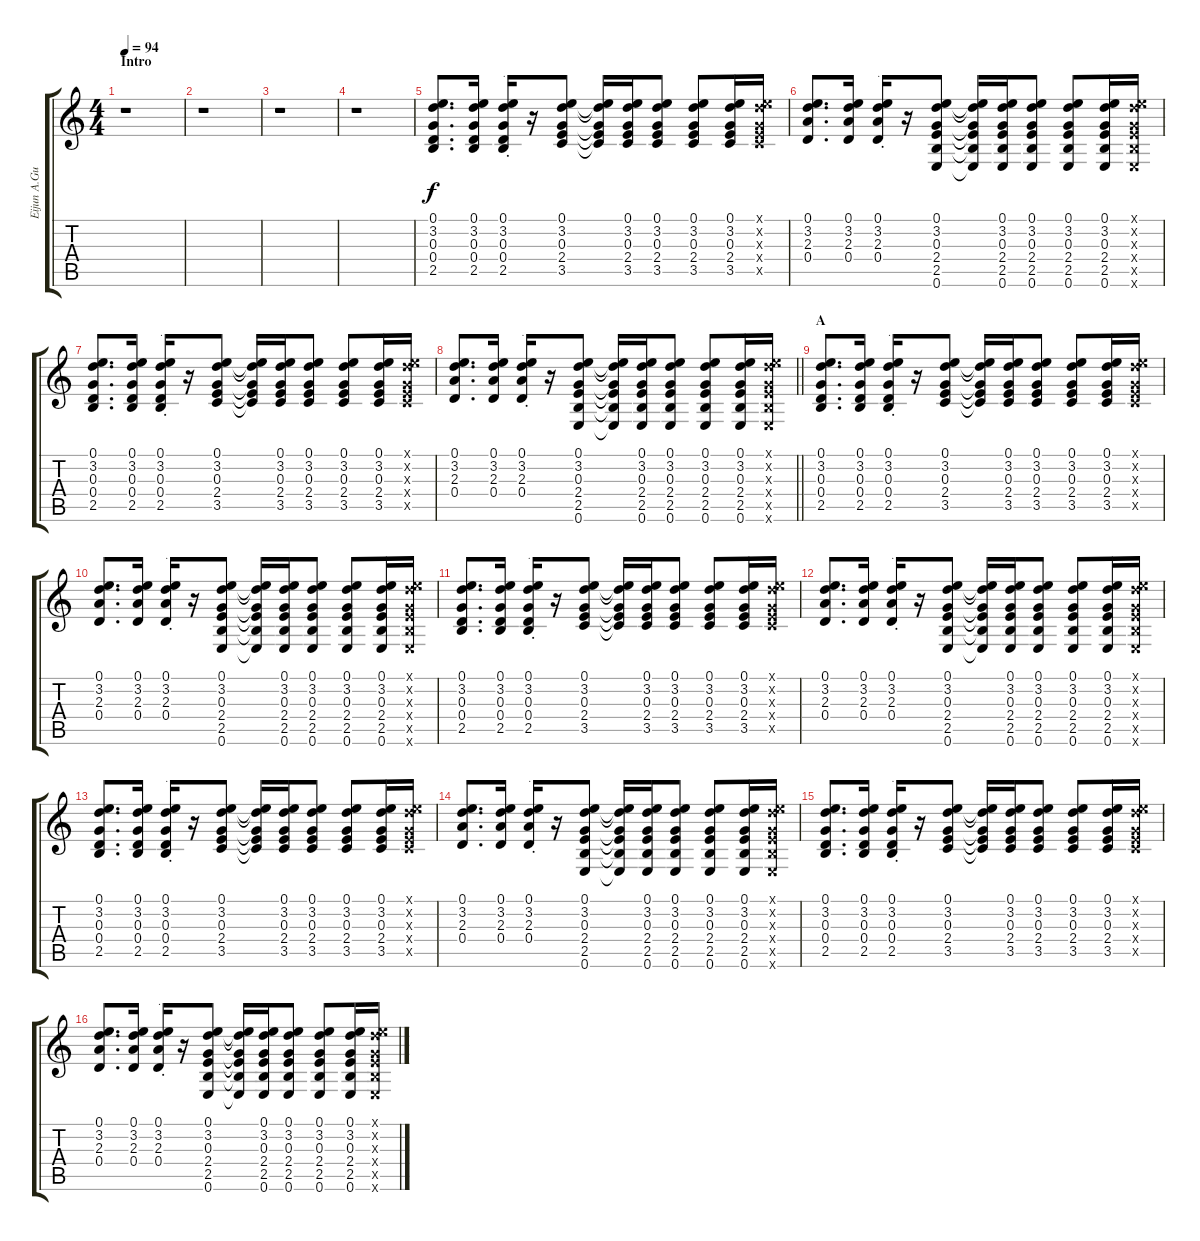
\track ("Eijun A.Guitar" "Eijun A.Gu") {instrument acousticguitarsteel}
\staff {score tabs}
\tuning (E4 B3 G3 D3 A2 E2) {hide}
\ts (4 4)
\section ("" "Intro")
\tempo 94
\clef g2
\ks c
r.1{dy f instrument acousticguitarsteel} |
r.1 |
r.1 |
r.1 |
(0.1 3.2 0.3 0.4 2.5).8{d} (0.1 3.2 0.3 0.4 2.5).16 (0.1{st} 3.2{st} 0.3{st} 0.4{st} 2.5{st}).16{txt "."} r.16 (0.1 3.2 0.3 2.4 3.5).8 (0.1{t} 3.2{t} 0.3{t} 2.4{t} 3.5{t}).16 (0.1 3.2 0.3 2.4 3.5).16 (0.1 3.2 0.3 2.4 3.5).8 (0.1 3.2 0.3 2.4 3.5).8 (0.1 3.2 0.3 2.4 3.5).16 (0.1{x} 3.2{x} 0.3{x} 2.4{x} 3.5{x}).16 |
(0.1 3.2 2.3 0.4).8{d} (0.1 3.2 2.3 0.4).16 (0.1{st} 3.2{st} 2.3{st} 0.4{st}).16{txt "."} r.16 (0.1 3.2 0.3 2.4 2.5 0.6).8 (0.1{t} 3.2{t} 0.3{t} 2.4{t} 2.5{t} 0.6{t}).16 (0.1 3.2 0.3 2.4 2.5 0.6).16 (0.1 3.2 0.3 2.4 2.5 0.6).8 (0.1 3.2 0.3 2.4 2.5 0.6).8 (0.1 3.2 0.3 2.4 2.5 0.6).16 (0.1{x} 3.2{x} 0.3{x} 2.4{x} 2.5{x} 0.6{x}).16 |
(0.1 3.2 0.3 0.4 2.5).8{d} (0.1 3.2 0.3 0.4 2.5).16 (0.1{st} 3.2{st} 0.3{st} 0.4{st} 2.5{st}).16{txt "."} r.16 (0.1 3.2 0.3 2.4 3.5).8 (0.1{t} 3.2{t} 0.3{t} 2.4{t} 3.5{t}).16 (0.1 3.2 0.3 2.4 3.5).16 (0.1 3.2 0.3 2.4 3.5).8 (0.1 3.2 0.3 2.4 3.5).8 (0.1 3.2 0.3 2.4 3.5).16 (0.1{x} 3.2{x} 0.3{x} 2.4{x} 3.5{x}).16 |
\barLineRight lightlight
(0.1 3.2 2.3 0.4).8{d} (0.1 3.2 2.3 0.4).16 (0.1{st} 3.2{st} 2.3{st} 0.4{st}).16{txt "."} r.16 (0.1 3.2 0.3 2.4 2.5 0.6).8 (0.1{t} 3.2{t} 0.3{t} 2.4{t} 2.5{t} 0.6{t}).16 (0.1 3.2 0.3 2.4 2.5 0.6).16 (0.1 3.2 0.3 2.4 2.5 0.6).8 (0.1 3.2 0.3 2.4 2.5 0.6).8 (0.1 3.2 0.3 2.4 2.5 0.6).16 (0.1{x} 3.2{x} 0.3{x} 2.4{x} 2.5{x} 0.6{x}).16 |
\section ("" "A")
(0.1 3.2 0.3 0.4 2.5).8{d} (0.1 3.2 0.3 0.4 2.5).16 (0.1{st} 3.2{st} 0.3{st} 0.4{st} 2.5{st}).16{txt "."} r.16 (0.1 3.2 0.3 2.4 3.5).8 (0.1{t} 3.2{t} 0.3{t} 2.4{t} 3.5{t}).16 (0.1 3.2 0.3 2.4 3.5).16 (0.1 3.2 0.3 2.4 3.5).8 (0.1 3.2 0.3 2.4 3.5).8 (0.1 3.2 0.3 2.4 3.5).16 (0.1{x} 3.2{x} 0.3{x} 2.4{x} 3.5{x}).16 |
(0.1 3.2 2.3 0.4).8{d} (0.1 3.2 2.3 0.4).16 (0.1{st} 3.2{st} 2.3{st} 0.4{st}).16{txt "."} r.16 (0.1 3.2 0.3 2.4 2.5 0.6).8 (0.1{t} 3.2{t} 0.3{t} 2.4{t} 2.5{t} 0.6{t}).16 (0.1 3.2 0.3 2.4 2.5 0.6).16 (0.1 3.2 0.3 2.4 2.5 0.6).8 (0.1 3.2 0.3 2.4 2.5 0.6).8 (0.1 3.2 0.3 2.4 2.5 0.6).16 (0.1{x} 3.2{x} 0.3{x} 2.4{x} 2.5{x} 0.6{x}).16 |
(0.1 3.2 0.3 0.4 2.5).8{d} (0.1 3.2 0.3 0.4 2.5).16 (0.1{st} 3.2{st} 0.3{st} 0.4{st} 2.5{st}).16{txt "."} r.16 (0.1 3.2 0.3 2.4 3.5).8 (0.1{t} 3.2{t} 0.3{t} 2.4{t} 3.5{t}).16 (0.1 3.2 0.3 2.4 3.5).16 (0.1 3.2 0.3 2.4 3.5).8 (0.1 3.2 0.3 2.4 3.5).8 (0.1 3.2 0.3 2.4 3.5).16 (0.1{x} 3.2{x} 0.3{x} 2.4{x} 3.5{x}).16 |
(0.1 3.2 2.3 0.4).8{d} (0.1 3.2 2.3 0.4).16 (0.1{st} 3.2{st} 2.3{st} 0.4{st}).16{txt "."} r.16 (0.1 3.2 0.3 2.4 2.5 0.6).8 (0.1{t} 3.2{t} 0.3{t} 2.4{t} 2.5{t} 0.6{t}).16 (0.1 3.2 0.3 2.4 2.5 0.6).16 (0.1 3.2 0.3 2.4 2.5 0.6).8 (0.1 3.2 0.3 2.4 2.5 0.6).8 (0.1 3.2 0.3 2.4 2.5 0.6).16 (0.1{x} 3.2{x} 0.3{x} 2.4{x} 2.5{x} 0.6{x}).16 |
(0.1 3.2 0.3 0.4 2.5).8{d} (0.1 3.2 0.3 0.4 2.5).16 (0.1{st} 3.2{st} 0.3{st} 0.4{st} 2.5{st}).16{txt "."} r.16 (0.1 3.2 0.3 2.4 3.5).8 (0.1{t} 3.2{t} 0.3{t} 2.4{t} 3.5{t}).16 (0.1 3.2 0.3 2.4 3.5).16 (0.1 3.2 0.3 2.4 3.5).8 (0.1 3.2 0.3 2.4 3.5).8 (0.1 3.2 0.3 2.4 3.5).16 (0.1{x} 3.2{x} 0.3{x} 2.4{x} 3.5{x}).16 |
(0.1 3.2 2.3 0.4).8{d} (0.1 3.2 2.3 0.4).16 (0.1{st} 3.2{st} 2.3{st} 0.4{st}).16{txt "."} r.16 (0.1 3.2 0.3 2.4 2.5 0.6).8 (0.1{t} 3.2{t} 0.3{t} 2.4{t} 2.5{t} 0.6{t}).16 (0.1 3.2 0.3 2.4 2.5 0.6).16 (0.1 3.2 0.3 2.4 2.5 0.6).8 (0.1 3.2 0.3 2.4 2.5 0.6).8 (0.1 3.2 0.3 2.4 2.5 0.6).16 (0.1{x} 3.2{x} 0.3{x} 2.4{x} 2.5{x} 0.6{x}).16 |
(0.1 3.2 0.3 0.4 2.5).8{d} (0.1 3.2 0.3 0.4 2.5).16 (0.1{st} 3.2{st} 0.3{st} 0.4{st} 2.5{st}).16{txt "."} r.16 (0.1 3.2 0.3 2.4 3.5).8 (0.1{t} 3.2{t} 0.3{t} 2.4{t} 3.5{t}).16 (0.1 3.2 0.3 2.4 3.5).16 (0.1 3.2 0.3 2.4 3.5).8 (0.1 3.2 0.3 2.4 3.5).8 (0.1 3.2 0.3 2.4 3.5).16 (0.1{x} 3.2{x} 0.3{x} 2.4{x} 3.5{x}).16 |
(0.1 3.2 2.3 0.4).8{d} (0.1 3.2 2.3 0.4).16 (0.1{st} 3.2{st} 2.3{st} 0.4{st}).16{txt "."} r.16 (0.1 3.2 0.3 2.4 2.5 0.6).8 (0.1{t} 3.2{t} 0.3{t} 2.4{t} 2.5{t} 0.6{t}).16 (0.1 3.2 0.3 2.4 2.5 0.6).16 (0.1 3.2 0.3 2.4 2.5 0.6).8 (0.1 3.2 0.3 2.4 2.5 0.6).8 (0.1 3.2 0.3 2.4 2.5 0.6).16 (0.1{x} 3.2{x} 0.3{x} 2.4{x} 2.5{x} 0.6{x}).16
